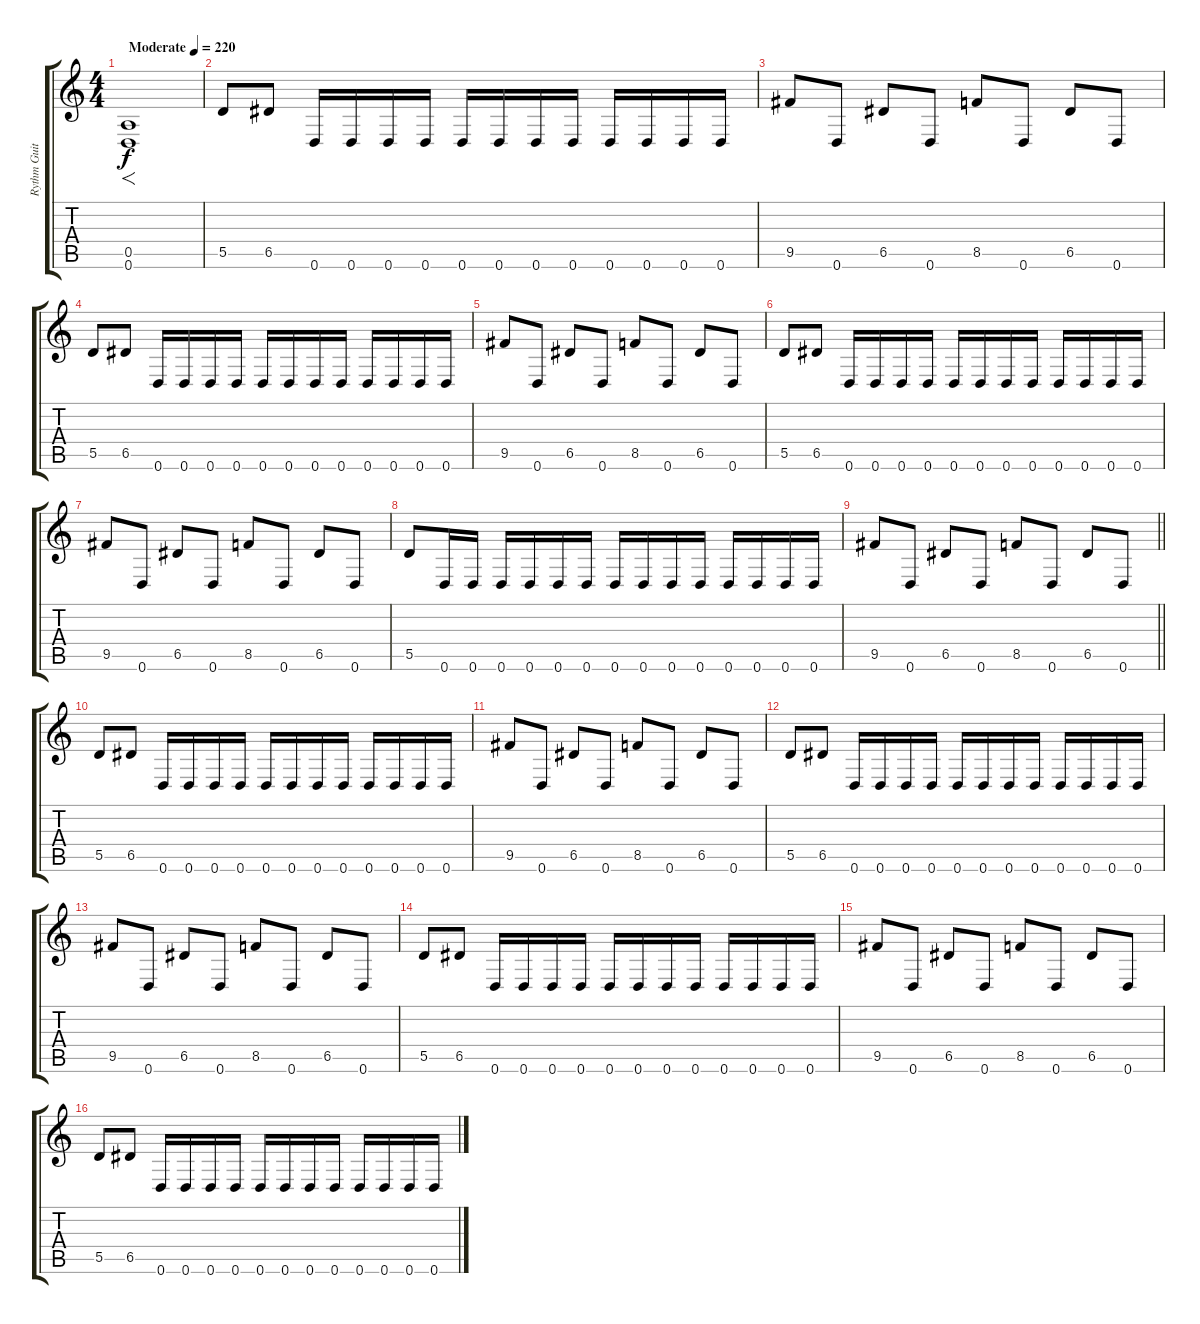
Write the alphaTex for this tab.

\track ("Rythm Guitar" "Rythm Guit") {instrument distortionguitar}
\staff {score tabs}
\tuning (E4 B3 G3 D3 A2 D2) {hide}
\ts (4 4)
\tempo (220 "Moderate")
\clef g2
\ks c
(0.5 0.6).1{f dy f instrument distortionguitar} |
5.5.8 6.5.8 0.6.16 0.6.16 0.6.16 0.6.16 0.6.16 0.6.16 0.6.16 0.6.16 0.6.16 0.6.16 0.6.16 0.6.16 |
9.5.8 0.6.8 6.5.8 0.6.8 8.5.8 0.6.8 6.5.8 0.6.8 |
5.5.8 6.5.8 0.6.16 0.6.16 0.6.16 0.6.16 0.6.16 0.6.16 0.6.16 0.6.16 0.6.16 0.6.16 0.6.16 0.6.16 |
9.5.8 0.6.8 6.5.8 0.6.8 8.5.8 0.6.8 6.5.8 0.6.8 |
5.5.8 6.5.8 0.6.16 0.6.16 0.6.16 0.6.16 0.6.16 0.6.16 0.6.16 0.6.16 0.6.16 0.6.16 0.6.16 0.6.16 |
9.5.8 0.6.8 6.5.8 0.6.8 8.5.8 0.6.8 6.5.8 0.6.8 |
5.5.8 0.6.16 0.6.16 0.6.16 0.6.16 0.6.16 0.6.16 0.6.16 0.6.16 0.6.16 0.6.16 0.6.16 0.6.16 0.6.16 0.6.16 |
\barLineRight lightlight
9.5.8 0.6.8 6.5.8 0.6.8 8.5.8 0.6.8 6.5.8 0.6.8 |
5.5.8 6.5.8 0.6.16 0.6.16 0.6.16 0.6.16 0.6.16 0.6.16 0.6.16 0.6.16 0.6.16 0.6.16 0.6.16 0.6.16 |
9.5.8 0.6.8 6.5.8 0.6.8 8.5.8 0.6.8 6.5.8 0.6.8 |
5.5.8 6.5.8 0.6.16 0.6.16 0.6.16 0.6.16 0.6.16 0.6.16 0.6.16 0.6.16 0.6.16 0.6.16 0.6.16 0.6.16 |
9.5.8 0.6.8 6.5.8 0.6.8 8.5.8 0.6.8 6.5.8 0.6.8 |
5.5.8 6.5.8 0.6.16 0.6.16 0.6.16 0.6.16 0.6.16 0.6.16 0.6.16 0.6.16 0.6.16 0.6.16 0.6.16 0.6.16 |
9.5.8 0.6.8 6.5.8 0.6.8 8.5.8 0.6.8 6.5.8 0.6.8 |
5.5.8 6.5.8 0.6.16 0.6.16 0.6.16 0.6.16 0.6.16 0.6.16 0.6.16 0.6.16 0.6.16 0.6.16 0.6.16 0.6.16
